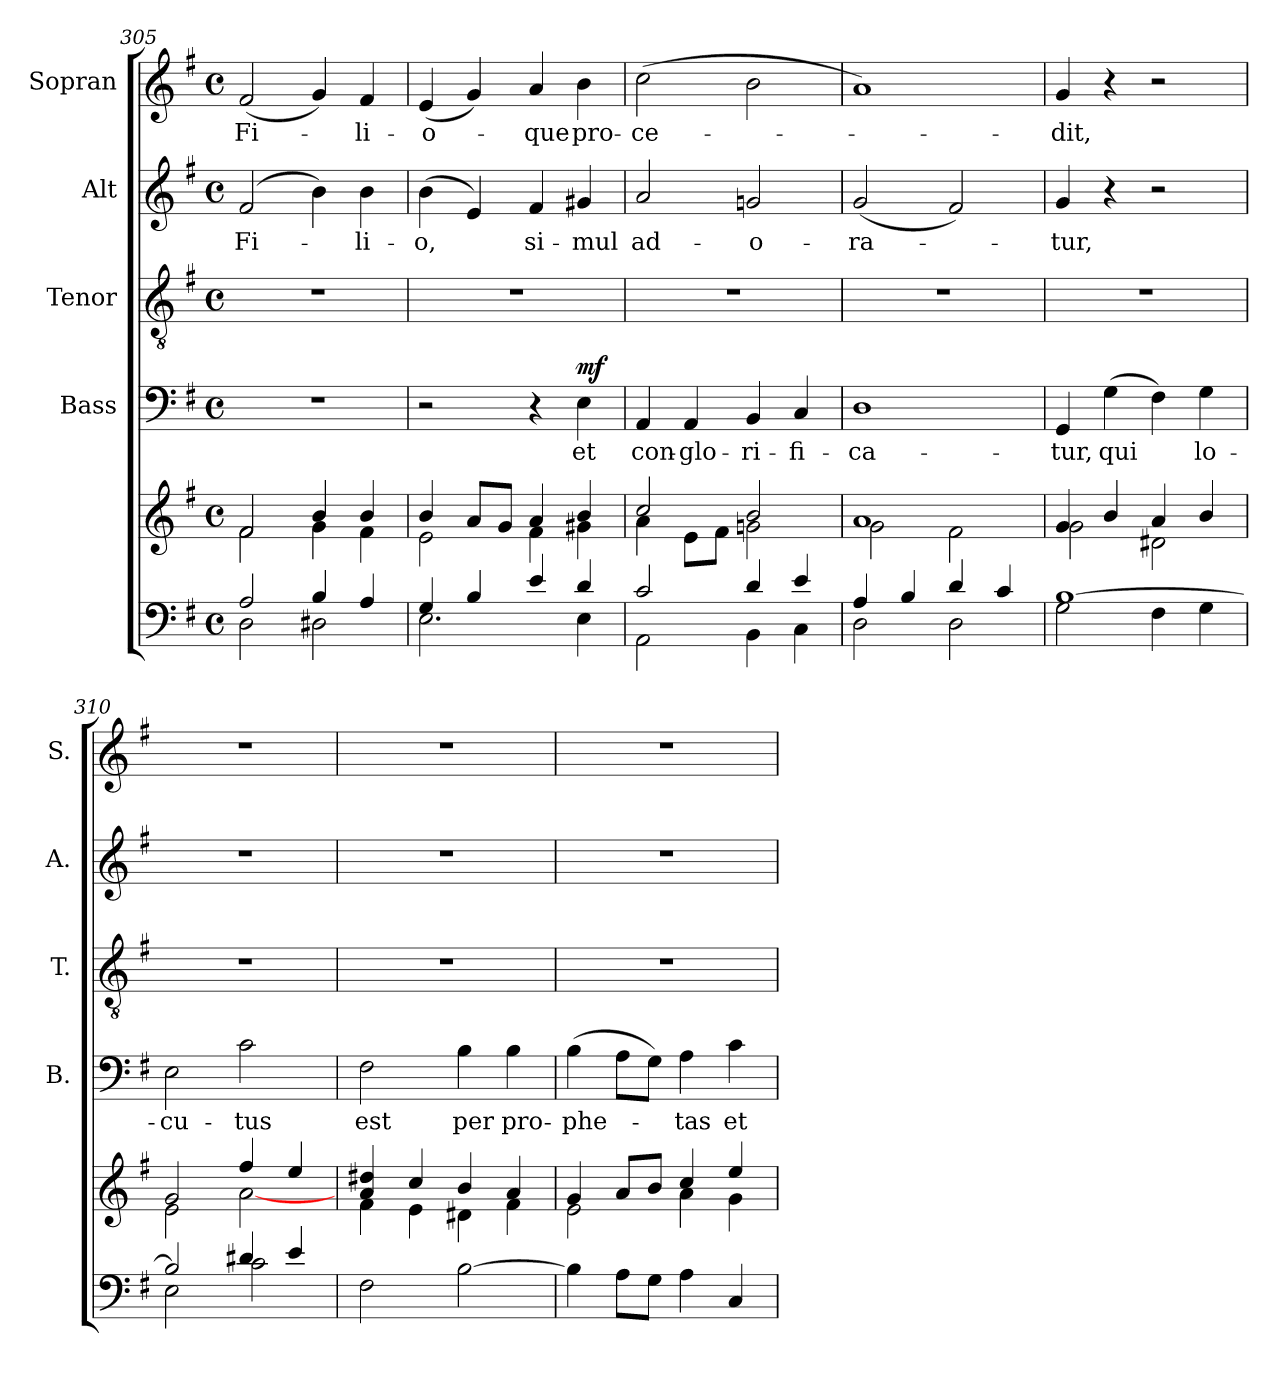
**kern	**kern	**kern	**text	**dynam	**kern	**kern	**text	**kern	**text
*part5	*part5	*part4	*part4	*part4	*part3	*part2	*part2	*part1	*part1
*staff6	*staff5	*staff4	*staff4	*staff4	*staff3	*staff2	*staff2	*staff1	*staff1
*	*	*I"Bass	*	*	*I"Tenor	*I"Alt	*	*I"Sopran	*
*	*	*I'B.	*	*	*I'T.	*I'A.	*	*I'S.	*
*clefF4	*clefG2	*clefF4	*	*	*clefGv2	*clefG2	*	*clefG2	*
*k[f#]	*k[f#]	*k[f#]	*	*	*k[f#]	*k[f#]	*	*k[f#]	*
*G:	*G:	*G:	*	*	*G:	*G:	*	*G:	*
*M4/4	*M4/4	*M4/4	*	*	*M4/4	*M4/4	*	*M4/4	*
*met(c)	*met(c)	*met(c)	*	*	*met(c)	*met(c)	*	*met(c)	*
=305	=305	=305	=305	=305	=305	=305	=305	=305	=305
*^	*^	*	*	*	*	*	*	*	*
!	!	!	!	!	!	!	!	!	!LO:LY:b	!	!LO:LY:b
2A/	2D\	2f#/	2f#\	1r	.	.	1r	(2f#/	Fi-	(<2f#/	Fi-
4B/	2D#X\	4b/	4g\	.	.	.	.	4b\)	.	4g/)	.
!	!	!	!	!	!	!	!	!	!LO:LY:b	!	!LO:LY:b
4A/	.	4b/	4f#\	.	.	.	.	4b\	-li-	4f#/	-li-
=306	=306	=306	=306	=306	=306	=306	=306	=306	=306	=306	=306
!	!	!	!	!	!	!	!	!	!LO:LY:b	!	!LO:LY:b
4G/	2.E\	4b/	2e\	2r	.	.	1r	(>4b\	-o,	(<4e/	-o-
4B/	.	8a/L	.	.	.	.	.	4e/)	.	4g/)	.
.	.	8g/J	.	.	.	.	.	.	.	.	.
!	!	!	!	!	!	!	!	!	!LO:LY:b	!	!LO:LY:b
4e/	.	4a/	4f#\	4r	.	.	.	4f#/	si-	4a/	-que
!	!	!	!	!	!LO:LY:b	!LO:DY:a	!	!	!LO:LY:b	!	!LO:LY:b
4d/	4E\	4b/	4g#X\	4E\	et	mf	.	4g#X/	-mul	4b\	pro-
=307	=307	=307	=307	=307	=307	=307	=307	=307	=307	=307	=307
!	!	!	!	!	!LO:LY:b	!	!	!	!LO:LY:b	!	!LO:LY:b
2c/	2AA\	2cc/	4a\	4AA/	con-	.	1r	2a/	ad-	(>2cc\	-ce-
!	!	!	!	!	!LO:LY:b	!	!	!	!	!	!
.	.	.	8e\L	4AA/	-glo-	.	.	.	.	.	.
.	.	.	8f#\J	.	.	.	.	.	.	.	.
!	!	!	!	!	!LO:LY:b	!	!	!	!LO:LY:b	!	!
4d/	4BB\	2b/	2gn\	4BB/	-ri-	.	.	2gn/	-o-	2b\	.
!	!	!	!	!	!LO:LY:b	!	!	!	!	!	!
4e/	4C\	.	.	4C/	-fi-	.	.	.	.	.	.
=308	=308	=308	=308	=308	=308	=308	=308	=308	=308	=308	=308
!	!	!	!	!	!LO:LY:b	!	!	!	!LO:LY:b	!	!
4A/	2D\	1a	2g\	1D	-ca-	.	1r	(<2g/	-ra-	1a)	.
4B/	.	.	.	.	.	.	.	.	.	.	.
4d/	2D\	.	2f#\	.	.	.	.	2f#/)	.	.	.
4c/	.	.	.	.	.	.	.	.	.	.	.
=309	=309	=309	=309	=309	=309	=309	=309	=309	=309	=309	=309
!	!	!	!	!	!LO:LY:b	!	!	!	!LO:LY:b	!	!LO:LY:b
[>1B	2G\	4g/	2g\	4GG/	-tur,	.	1r	4g/	-tur,	4g/	-dit,
!	!	!	!	!	!LO:LY:b	!	!	!	!	!	!
.	.	4b/	.	(>4G\	qui	.	.	4r	.	4r	.
.	4F#\	4a/	2d#X\	4F#\)	.	.	.	2r	.	2r	.
!	!	!	!	!	!LO:LY:b	!	!	!	!	!	!
.	4G\	4b/	.	4G\	lo-	.	.	.	.	.	.
!!LO:PB:g=z
=310	=310	=310	=310	=310	=310	=310	=310	=310	=310	=310	=310
!	!	!	!	!	!LO:LY:b	!	!	!	!	!	!
2B/]	2E\	2g/	2e\	2E\	-cu-	.	1r	1r	.	1r	.
!	!	!	!	!	!LO:LY:b	!	!	!	!	!	!
4d#X/	2c\	4ff#/	[<2a\	2c\	-tus	.	.	.	.	.	.
4e/	.	4ee/	.	.	.	.	.	.	.	.	.
*v	*v	*	*	*	*	*	*	*	*	*	*
=311	=311	=311	=311	=311	=311	=311	=311	=311	=311	=311
!	!	!	!	!LO:LY:b	!	!	!	!	!	!
2F#\	4a/ 4dd#X/	4f#\	2F#\	est	.	1r	1r	.	1r	.
.	4cc/	4e\	.	.	.	.	.	.	.	.
!	!	!	!	!LO:LY:b	!	!	!	!	!	!
[2B\	4b/	4d#X\	4B\	per	.	.	.	.	.	.
!	!	!	!	!LO:LY:b	!	!	!	!	!	!
.	4a/	4f#\	4B\	pro-	.	.	.	.	.	.
=312	=312	=312	=312	=312	=312	=312	=312	=312	=312	=312
!	!	!	!	!LO:LY:b	!	!	!	!	!	!
4B\]	4g/	2e\	(>4B\	-phe-	.	1r	1r	.	1r	.
8A\L	8a/L	.	8A\L	.	.	.	.	.	.	.
8G\J	8b/J	.	8G\J)	.	.	.	.	.	.	.
!	!	!	!	!LO:LY:b	!	!	!	!	!	!
4A\	4cc/	4a\	4A\	-tas	.	.	.	.	.	.
!	!	!	!	!LO:LY:b	!	!	!	!	!	!
4C/	4ee/	4g\	4c\	et	.	.	.	.	.	.
*	*v	*v	*	*	*	*	*	*	*	*
=	=	=	=	=	=	=	=	=	=
*-	*-	*-	*-	*-	*-	*-	*-	*-	*-
